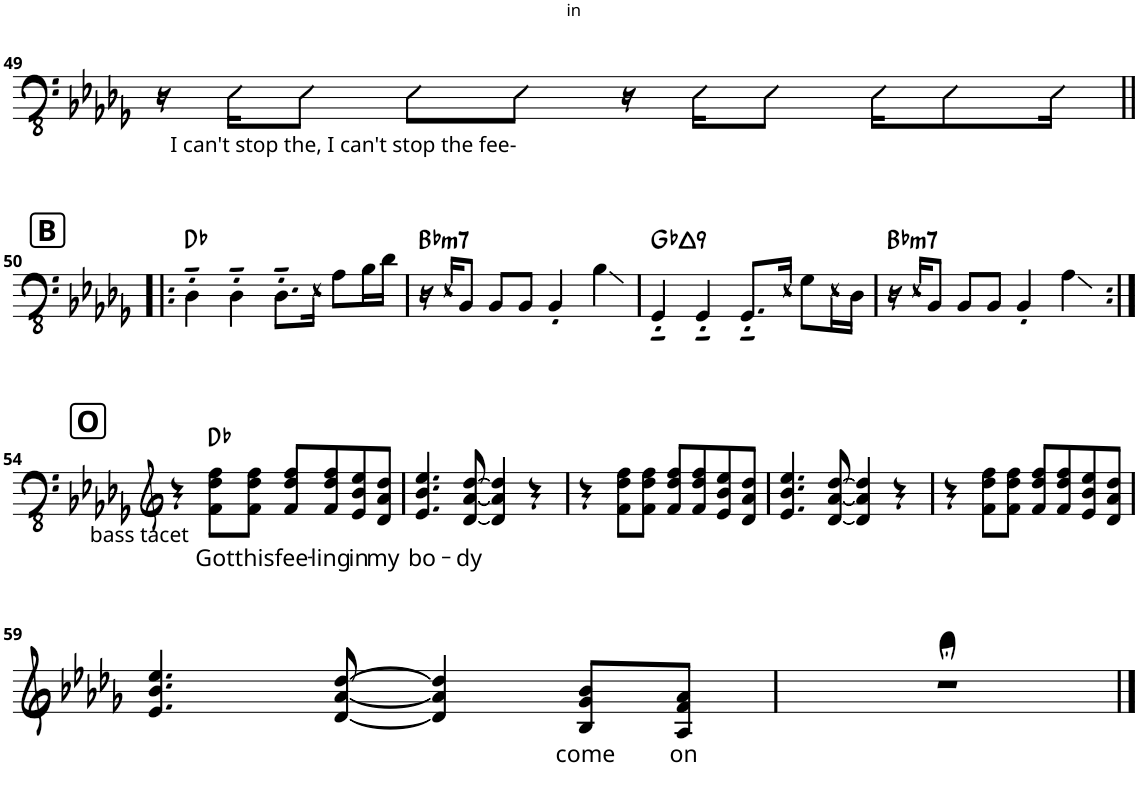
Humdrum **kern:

**kern	**text	**harte
*part1	*part1	*part1
*staff1	*staff1	*
*I"Piano	*	*
*I'Pno.	*	*
!!LO:PB:g=z
*clefFv4	*	*
*k[b-e-a-d-g-]	*	*
*M4/4	*	*
*met(c)	*	*
=49	=49	=49
16r	.	.
!LO:TX:b:t=I can't stop the, I can't stop the fee-	!	!
16EE-!\KL	.	.
8EE-!\J	.	.
8EE-!\L	.	.
8EE-!\J	.	.
16r	.	.
16EE-!\KL	.	.
8EE-!\J	.	.
16EE-!\KL	.	.
8EE-!\	.	.
16EE-!\Jk	.	.
!!LO:LB:g=z
!!LO:REH:place=s1:a:B:cj:fs=14:t=B
=50!|:	=50!|:	=50!|:
4DD-'~\	.	Db:maj
4DD-'~\	.	.
8.DD-'~\L	.	.
16EE-\Jk	.	.
8AA-\L	.	.
16BB-\L	.	.
16D-\JJ	.	.
=51	=51	=51
!	!	!LO:H:kt=m7
16r	.	Bb:min7
16EE-/KL	.	.
8BBB-/J	.	.
8BBB-/L	.	.
8BBB-/J	.	.
4BBB-'/	.	.
4BB-\	.	.
=52	=52	=52
!	!	!LO:H:kt=9
4GGG-'~/	.	Gb:maj9
4GGG-'~/	.	.
8.GGG-'~/L	.	.
16EE-/Jk	.	.
8GG-\L	.	.
16EE-\L	.	.
16DD-\JJ	.	.
=53	=53	=53
!	!	!LO:H:kt=m7
16r	.	Bb:min7
16EE-/KL	.	.
8BBB-/J	.	.
8BBB-/L	.	.
8BBB-/J	.	.
4BBB-'/	.	.
4AA-\	.	.
!!LO:LB:g=z
!!LO:REH:place=s1:a:B:cj:fs=14:t=O
=54:|!	=54:|!	=54:|!
*clefG2	*	*
!LO:TX:b:t=bass tacet	!	!
4r	.	.
!	!LO:LY:b	!
8f\ 8dd-\ 8ff\L	Got	Db:maj
!	!LO:LY:b	!
8f\ 8dd-\ 8ff\J	this	.
!	!LO:LY:b	!
8f/ 8dd-/ 8ff/L	fee-	.
!	!LO:LY:b	!
8f/ 8dd-/ 8ff/	-ling	.
!	!LO:LY:b	!
8e-/ 8b-/ 8ee-/	in	.
!	!LO:LY:b	!
8d-/ 8a-/ 8dd-/J	my	.
=55	=55	=55
!	!LO:LY:b	!
4.e-/ 4.b-/ 4.ee-/	bo-	.
!	!LO:LY:b	!
[8d-/ [8a-/ [8dd-/	-dy	.
4d-/] 4a-/] 4dd-/]	.	.
4r	.	.
=56	=56	=56
4r	.	.
8f\ 8dd-\ 8ff\L	.	.
8f\ 8dd-\ 8ff\J	.	.
8f/ 8dd-/ 8ff/L	.	.
8f/ 8dd-/ 8ff/	.	.
8e-/ 8b-/ 8ee-/	.	.
8d-/ 8a-/ 8dd-/J	.	.
=57	=57	=57
4.e-/ 4.b-/ 4.ee-/	.	.
[8d-/ [8a-/ [8dd-/	.	.
4d-/] 4a-/] 4dd-/]	.	.
4r	.	.
=58	=58	=58
4r	.	.
8f\ 8dd-\ 8ff\L	.	.
8f\ 8dd-\ 8ff\J	.	.
8f/ 8dd-/ 8ff/L	.	.
8f/ 8dd-/ 8ff/	.	.
8e-/ 8b-/ 8ee-/	.	.
8d-/ 8a-/ 8dd-/J	.	.
!!LO:LB:g=z
=59	=59	=59
4.e-/ 4.b-/ 4.ee-/	.	.
[8d-/ [8a-/ [8dd-/	.	.
4d-/] 4a-/] 4dd-/]	.	.
!	!LO:LY:b	!
8B-/ 8g-/ 8b-/L	come	.
!	!LO:LY:b	!
8A-/ 8f/ 8a-/J	on	.
=60	=60	=60
1r;<	.	.
==	==	==
*-	*-	*-
